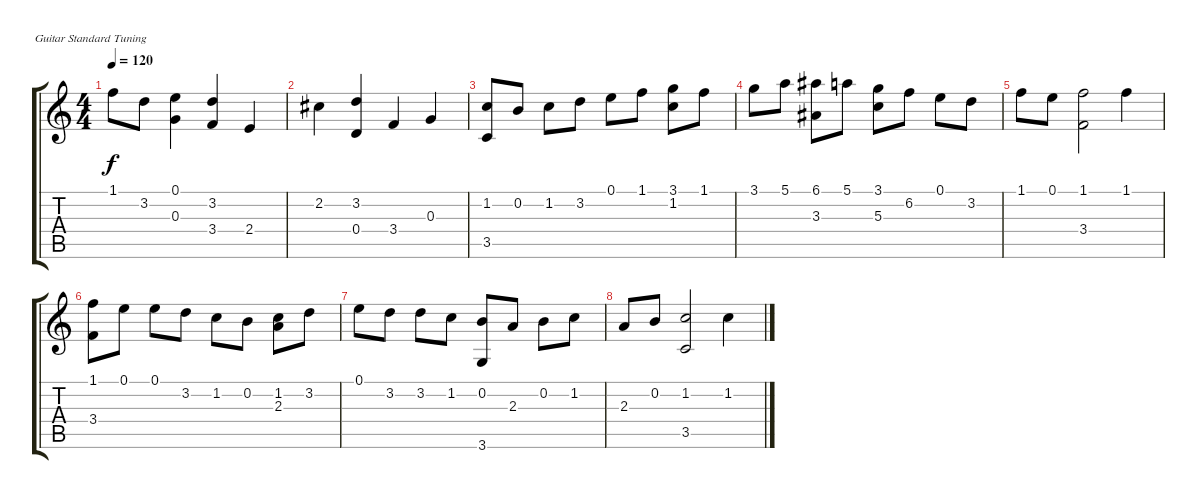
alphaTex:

\defaultSystemsLayout 4
\bracketExtendMode groupsimilarinstruments
\firstSystemTrackNameOrientation horizontal
\otherSystemsTrackNameOrientation horizontal
\track "" {instrument acousticguitarnylon}
\staff {score tabs}
\tuning (E4 B3 G3 D3 A2 E2)
\ts (4 4)
\tempo 120
\clef g2
\ks c
1.1.8{dy f} 3.2.8 (0.1 0.3).4 (3.2 3.4).4 2.4.4 |
2.2.4 (3.2 0.4).4 3.4.4 0.3.4 |
(1.2 3.5).8 0.2.8 1.2.8 3.2.8 0.1.8 1.1.8 (3.1 1.2).8 1.1.8 |
3.1.8 5.1.8 (6.1 3.3).8 5.1.8 (3.1 5.3).8 6.2.8 0.1.8 3.2.8 |
1.1.8 0.1.8 (1.1 3.4).2 1.1.4 |
(1.1 3.4).8 0.1.8 0.1.8 3.2.8 1.2.8 0.2.8 (1.2 2.3).8 3.2.8 |
0.1.8 3.2.8 3.2.8 1.2.8 (0.2 3.6).8 2.3.8 0.2.8 1.2.8 |
2.3.8 0.2.8 (1.2 3.5).2 1.2.4
